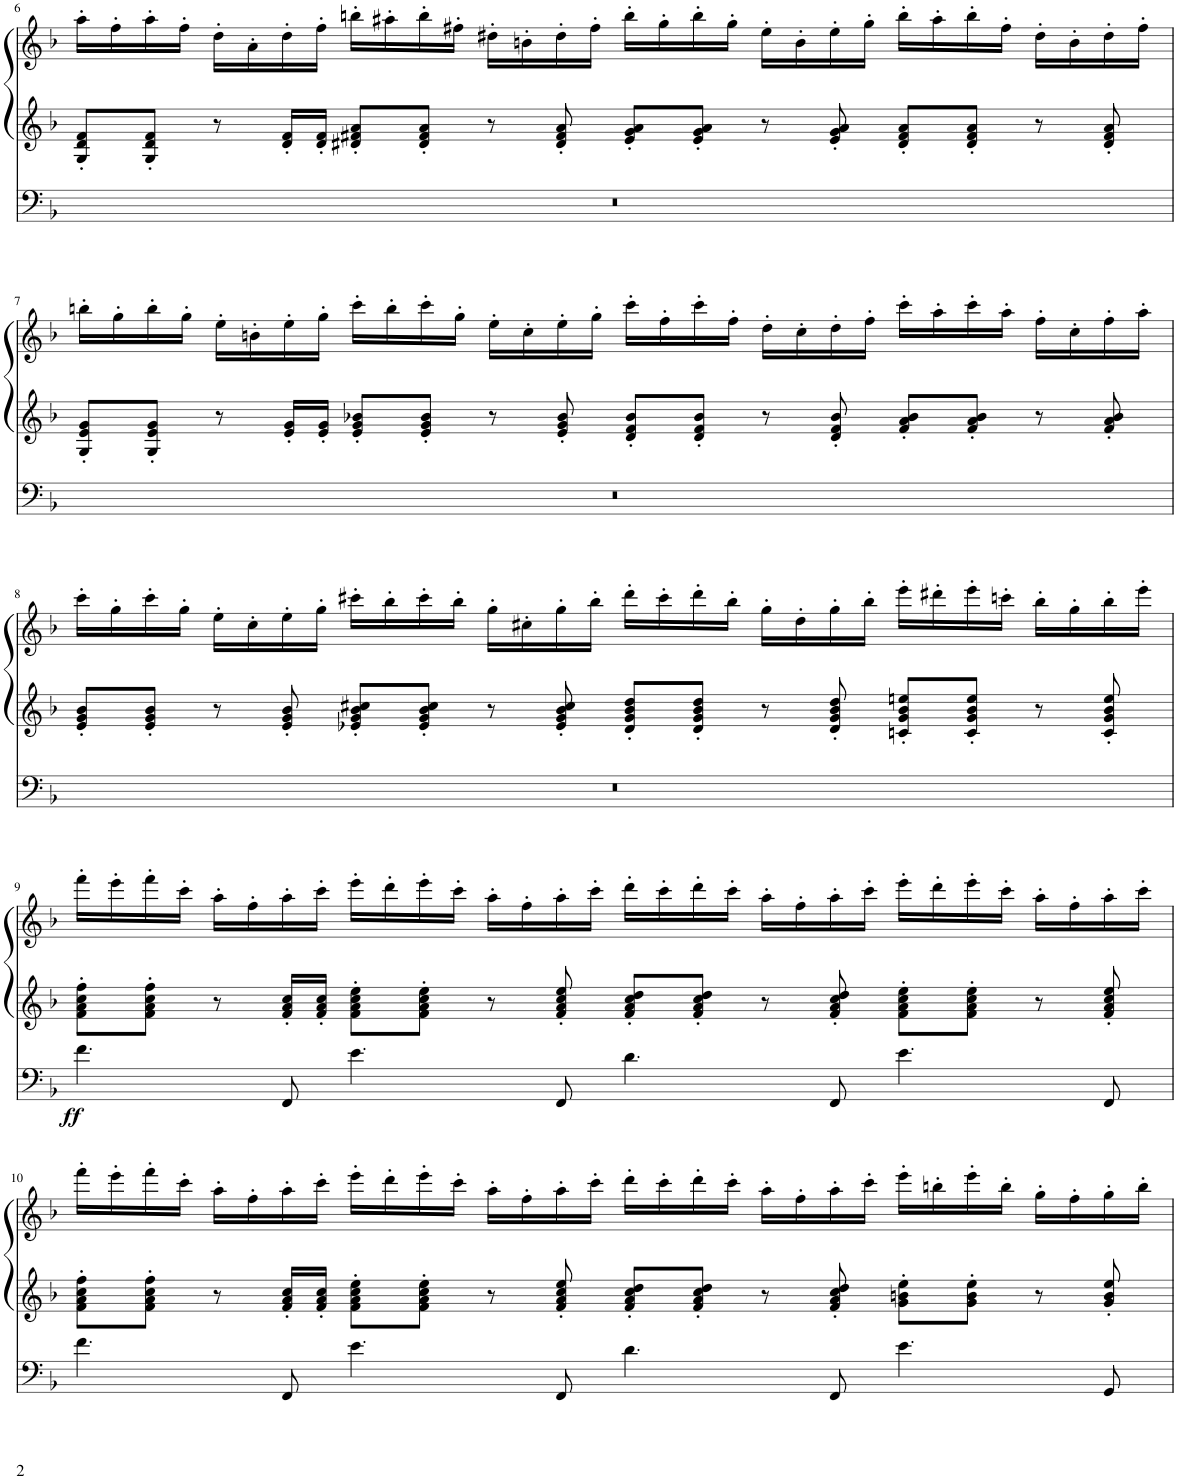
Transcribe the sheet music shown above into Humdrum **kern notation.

**kern	**kern	**kern	**dynam
*part1	*part1	*part1	*part1
*staff3	*staff2	*staff1	*staff1/2/3
*I"Pipe Organ	*	*	*
*I'Org.	*	*	*
!!LO:PB:g=z
*clefF4	*clefG2	*clefG2	*
*k[b-]	*k[b-]	*k[b-]	*
*M4/2	*M4/2	*M4/2	*
=6	=6	=6	=6
0r	8G/' 8d/' 8f/'L	16aa'\LL	.
.	.	16ff'\	.
.	8G/' 8d/' 8f/'J	16aa'\	.
.	.	16ff'\JJ	.
.	8r	16dd'\LL	.
.	.	16a'\	.
.	16d/' 16f/'LL	16dd'\	.
.	16d/' 16f/'JJ	16ff'\JJ	.
.	8d#X/' 8f#X/' 8a/'L	16bbn'\LL	.
.	.	16aa#X'\	.
.	8d#/' 8f#/' 8a/'J	16bb'\	.
.	.	16ff#X'\JJ	.
.	8r	16dd#X'\LL	.
.	.	16bn'\	.
.	8d#/' 8f#/' 8a/'	16dd#'\	.
.	.	16ff#'\JJ	.
.	8e/' 8g/' 8a/'L	16bb'\LL	.
.	.	16gg'\	.
.	8e/' 8g/' 8a/'J	16bb'\	.
.	.	16gg'\JJ	.
.	8r	16ee'\LL	.
.	.	16b'\	.
.	8e/' 8g/' 8a/'	16ee'\	.
.	.	16gg'\JJ	.
.	8d#/' 8f#/' 8a/'L	16bb'\LL	.
.	.	16aa#'\	.
.	8d#/' 8f#/' 8a/'J	16bb'\	.
.	.	16ff#'\JJ	.
.	8r	16dd#'\LL	.
.	.	16b'\	.
.	8d#/' 8f#/' 8a/'	16dd#'\	.
.	.	16ff#'\JJ	.
!!LO:LB:g=z
=7	=7	=7	=7
0r	8G/' 8e/' 8g/'L	16bbn'\LL	.
.	.	16gg'\	.
.	8G/' 8e/' 8g/'J	16bb'\	.
.	.	16gg'\JJ	.
.	8r	16ee'\LL	.
.	.	16bn'\	.
.	16e/' 16g/'LL	16ee'\	.
.	16e/' 16g/'JJ	16gg'\JJ	.
.	8e/' 8g/' 8b-X/'L	16ccc'\LL	.
.	.	16bb'\	.
.	8e/' 8g/' 8b-/'J	16ccc'\	.
.	.	16gg'\JJ	.
.	8r	16ee'\LL	.
.	.	16cc'\	.
.	8e/' 8g/' 8b-/'	16ee'\	.
.	.	16gg'\JJ	.
.	8d/' 8f/' 8b-/'L	16ccc'\LL	.
.	.	16ff'\	.
.	8d/' 8f/' 8b-/'J	16ccc'\	.
.	.	16ff'\JJ	.
.	8r	16dd'\LL	.
.	.	16cc'\	.
.	8d/' 8f/' 8b-/'	16dd'\	.
.	.	16ff'\JJ	.
.	8f/' 8a/' 8b-/'L	16ccc'\LL	.
.	.	16aa'\	.
.	8f/' 8a/' 8b-/'J	16ccc'\	.
.	.	16aa'\JJ	.
.	8r	16ff'\LL	.
.	.	16cc'\	.
.	8f/' 8a/' 8b-/'	16ff'\	.
.	.	16aa'\JJ	.
!!LO:LB:g=z
=8	=8	=8	=8
0r	8e/' 8g/' 8b-/'L	16ccc'\LL	.
.	.	16gg'\	.
.	8e/' 8g/' 8b-/'J	16ccc'\	.
.	.	16gg'\JJ	.
.	8r	16ee'\LL	.
.	.	16cc'\	.
.	8e/' 8g/' 8b-/'	16ee'\	.
.	.	16gg'\JJ	.
.	8e-X/' 8g/' 8b-/' 8cc#X/'L	16ccc#X'\LL	.
.	.	16bb-'\	.
.	8e-/' 8g/' 8b-/' 8cc#/'J	16ccc#'\	.
.	.	16bb-'\JJ	.
.	8r	16gg'\LL	.
.	.	16cc#X'\	.
.	8e-/' 8g/' 8b-/' 8cc#/'	16gg'\	.
.	.	16bb-'\JJ	.
.	8d/' 8g/' 8b-/' 8dd/'L	16ddd'\LL	.
.	.	16ccc#'\	.
.	8d/' 8g/' 8b-/' 8dd/'J	16ddd'\	.
.	.	16bb-'\JJ	.
.	8r	16gg'\LL	.
.	.	16dd'\	.
.	8d/' 8g/' 8b-/' 8dd/'	16gg'\	.
.	.	16bb-'\JJ	.
.	8cn/' 8g/' 8b-/' 8een/'L	16eee'\LL	.
.	.	16ddd#X'\	.
.	8c/' 8g/' 8b-/' 8ee/'J	16eee'\	.
.	.	16cccn'\JJ	.
.	8r	16bb-'\LL	.
.	.	16gg'\	.
.	8c/' 8g/' 8b-/' 8ee/'	16bb-'\	.
.	.	16eee'\JJ	.
!!LO:LB:g=z
=9	=9	=9	=9
!	!	!	!LO:DY:b=3
4.f\	8f\' 8a\' 8cc\' 8ff\'L	16fff'\LL	ff
.	.	16eee'\	.
.	8f\' 8a\' 8cc\' 8ff\'J	16fff'\	.
.	.	16ccc'\JJ	.
.	8r	16aa'\LL	.
.	.	16ff'\	.
8FF/	16f/' 16a/' 16cc/'LL	16aa'\	.
.	16f/' 16a/' 16cc/'JJ	16ccc'\JJ	.
4.e\	8f\' 8a\' 8cc\' 8ee\'L	16eee'\LL	.
.	.	16ddd'\	.
.	8f\' 8a\' 8cc\' 8ee\'J	16eee'\	.
.	.	16ccc'\JJ	.
.	8r	16aa'\LL	.
.	.	16ff'\	.
8FF/	8f/' 8a/' 8cc/' 8ee/'	16aa'\	.
.	.	16ccc'\JJ	.
4.d\	8f/' 8a/' 8cc/' 8dd/'L	16ddd'\LL	.
.	.	16ccc'\	.
.	8f/' 8a/' 8cc/' 8dd/'J	16ddd'\	.
.	.	16ccc'\JJ	.
.	8r	16aa'\LL	.
.	.	16ff'\	.
8FF/	8f/' 8a/' 8cc/' 8dd/'	16aa'\	.
.	.	16ccc'\JJ	.
4.e\	8f\' 8a\' 8cc\' 8ee\'L	16eee'\LL	.
.	.	16ddd'\	.
.	8f\' 8a\' 8cc\' 8ee\'J	16eee'\	.
.	.	16ccc'\JJ	.
.	8r	16aa'\LL	.
.	.	16ff'\	.
8FF/	8f/' 8a/' 8cc/' 8ee/'	16aa'\	.
.	.	16ccc'\JJ	.
!!LO:LB:g=z
=10	=10	=10	=10
4.f\	8f\' 8a\' 8cc\' 8ff\'L	16fff'\LL	.
.	.	16eee'\	.
.	8f\' 8a\' 8cc\' 8ff\'J	16fff'\	.
.	.	16ccc'\JJ	.
.	8r	16aa'\LL	.
.	.	16ff'\	.
8FF/	16f/' 16a/' 16cc/'LL	16aa'\	.
.	16f/' 16a/' 16cc/'JJ	16ccc'\JJ	.
4.e\	8f\' 8a\' 8cc\' 8ee\'L	16eee'\LL	.
.	.	16ddd'\	.
.	8f\' 8a\' 8cc\' 8ee\'J	16eee'\	.
.	.	16ccc'\JJ	.
.	8r	16aa'\LL	.
.	.	16ff'\	.
8FF/	8f/' 8a/' 8cc/' 8ee/'	16aa'\	.
.	.	16ccc'\JJ	.
4.d\	8f/' 8a/' 8cc/' 8dd/'L	16ddd'\LL	.
.	.	16ccc'\	.
.	8f/' 8a/' 8cc/' 8dd/'J	16ddd'\	.
.	.	16ccc'\JJ	.
.	8r	16aa'\LL	.
.	.	16ff'\	.
8FF/	8f/' 8a/' 8cc/' 8dd/'	16aa'\	.
.	.	16ccc'\JJ	.
4.e\	8g\' 8bn\' 8ee\'L	16eee'\LL	.
.	.	16bbn'\	.
.	8g\' 8b\' 8ee\'J	16eee'\	.
.	.	16bb'\JJ	.
.	8r	16gg'\LL	.
.	.	16ff'\	.
8GG/	8g/' 8b/' 8ee/'	16gg'\	.
.	.	16bb'\JJ	.
=	=	=	=
*-	*-	*-	*-
